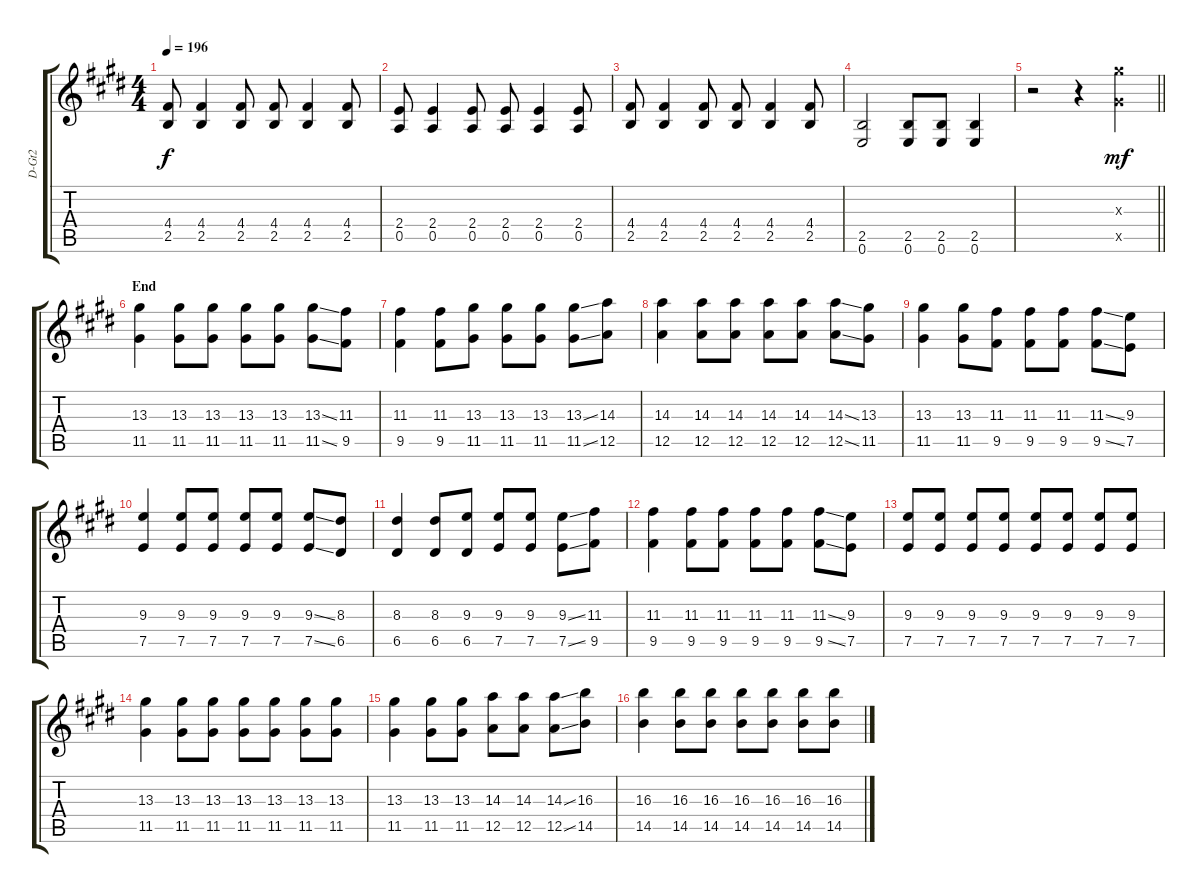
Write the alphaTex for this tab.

\track ("D-Gt2" "D-Gt2") {instrument distortionguitar}
\staff {score tabs}
\tuning (E4 B3 G3 D3 A2 E2) {hide}
\ts (4 4)
\tempo 196
\clef g2
\ks e
(4.4 2.5).8{dy f} (4.4 2.5).4 (4.4 2.5).8 (4.4 2.5).8 (4.4 2.5).4 (4.4 2.5).8 |
(2.4 0.5).8 (2.4 0.5).4 (2.4 0.5).8 (2.4 0.5).8 (2.4 0.5).4 (2.4 0.5).8 |
(4.4 2.5).8 (4.4 2.5).4 (4.4 2.5).8 (4.4 2.5).8 (4.4 2.5).4 (4.4 2.5).8 |
(2.5 0.6).2 (2.5 0.6).8 (2.5 0.6).8 (2.5 0.6).4 |
\barLineRight lightlight
r.2 r.4 (13.3{x} 11.5{x}).4{dy mf} |
\section ("" "End")
(13.3 11.5).4 (13.3 11.5).8 (13.3 11.5).8 (13.3 11.5).8 (13.3 11.5).8 (13.3{ss} 11.5{ss}).8 (11.3 9.5).8 |
(11.3 9.5).4 (11.3 9.5).8 (13.3 11.5).8 (13.3 11.5).8 (13.3 11.5).8 (13.3{ss} 11.5{ss}).8 (14.3 12.5).8 |
(14.3 12.5).4 (14.3 12.5).8 (14.3 12.5).8 (14.3 12.5).8 (14.3 12.5).8 (14.3{ss} 12.5{ss}).8 (13.3 11.5).8 |
(13.3 11.5).4 (13.3 11.5).8 (11.3 9.5).8 (11.3 9.5).8 (11.3 9.5).8 (11.3{ss} 9.5{ss}).8 (9.3 7.5).8 |
(9.3 7.5).4 (9.3 7.5).8 (9.3 7.5).8 (9.3 7.5).8 (9.3 7.5).8 (9.3{ss} 7.5{ss}).8 (8.3 6.5).8 |
(8.3 6.5).4 (8.3 6.5).8 (9.3 6.5).8 (9.3 7.5).8 (9.3 7.5).8 (9.3{ss} 7.5{ss}).8 (11.3 9.5).8 |
(11.3 9.5).4 (11.3 9.5).8 (11.3 9.5).8 (11.3 9.5).8 (11.3 9.5).8 (11.3{ss} 9.5{ss}).8 (9.3 7.5).8 |
(9.3 7.5).8 (9.3 7.5).8 (9.3 7.5).8 (9.3 7.5).8 (9.3 7.5).8 (9.3 7.5).8 (9.3 7.5).8 (9.3 7.5).8 |
(13.3 11.5).4 (13.3 11.5).8 (13.3 11.5).8 (13.3 11.5).8 (13.3 11.5).8 (13.3 11.5).8 (13.3 11.5).8 |
(13.3 11.5).4 (13.3 11.5).8 (13.3 11.5).8 (14.3 12.5).8 (14.3 12.5).8 (14.3{ss} 12.5{ss}).8 (16.3 14.5).8 |
(16.3 14.5).4 (16.3 14.5).8 (16.3 14.5).8 (16.3 14.5).8 (16.3 14.5).8 (16.3 14.5).8 (16.3 14.5).8
